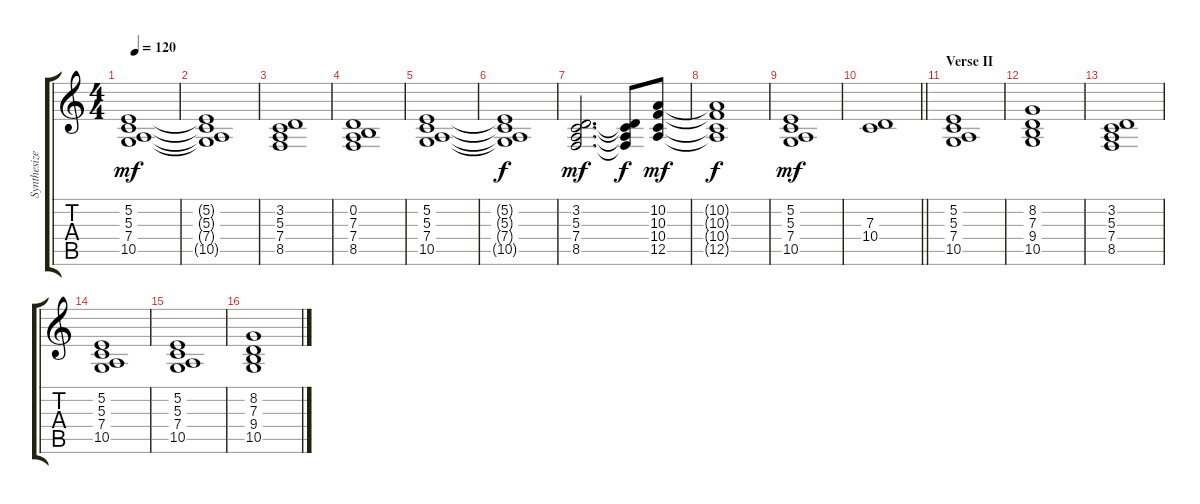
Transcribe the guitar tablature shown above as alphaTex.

\track ("Synthesizer" "Synthesize") {instrument pad1newage}
\staff {score tabs}
\tuning (E4 B3 G3 D3 A2 E2) {hide}
\ts (4 4)
\tempo 120
\clef g2
\ks c
(5.2 5.3 7.4 10.5).1{dy mf} |
(5.2{t} 5.3{t} 7.4{t} 10.5{t}).1 |
(3.2 5.3 7.4 8.5).1 |
(0.2 7.3 7.4 8.5).1 |
(5.2 5.3 7.4 10.5).1 |
(5.2{t} 5.3{t} 7.4{t} 10.5{t}).1{dy f} |
(3.2 5.3 7.4 8.5).2{d dy mf} (3.2{t} 5.3{t} 7.4{t} 8.5{t}).8{dy f} (10.2 10.3 10.4 12.5).8{dy mf} |
(10.2{t} 10.3{t} 10.4{t} 12.5{t}).1{dy f} |
(5.2 5.3 7.4 10.5).1{dy mf} |
\barLineRight lightlight
(7.3 10.4).1 |
\section ("" "Verse II")
(5.2 5.3 7.4 10.5).1 |
(8.2 7.3 9.4 10.5).1 |
(3.2 5.3 7.4 8.5).1 |
(5.2 5.3 7.4 10.5).1 |
(5.2 5.3 7.4 10.5).1 |
(8.2 7.3 9.4 10.5).1
